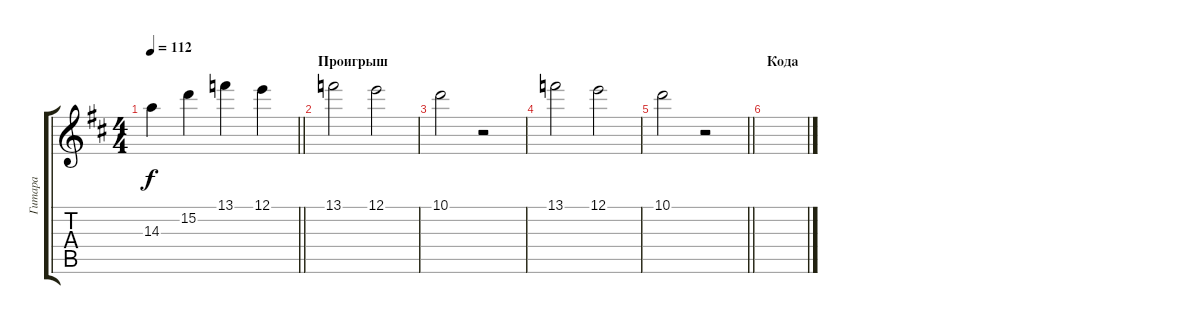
\track ("Гитара" "Гитара") {instrument acousticguitarsteel}
\staff {score tabs}
\tuning (E4 B3 G3 D3 A2 E2) {hide}
\ts (4 4)
\tempo 112
\clef g2
\barLineRight lightlight
\ks bminor
14.3.4{dy f} 15.2.4 13.1.4 12.1.4 |
\section ("" "Проигрыш")
13.1.2 12.1.2 |
10.1.2 r.2 |
13.1.2 12.1.2 |
\barLineRight lightlight
10.1.2 r.2 |
\section ("" "Кода")
